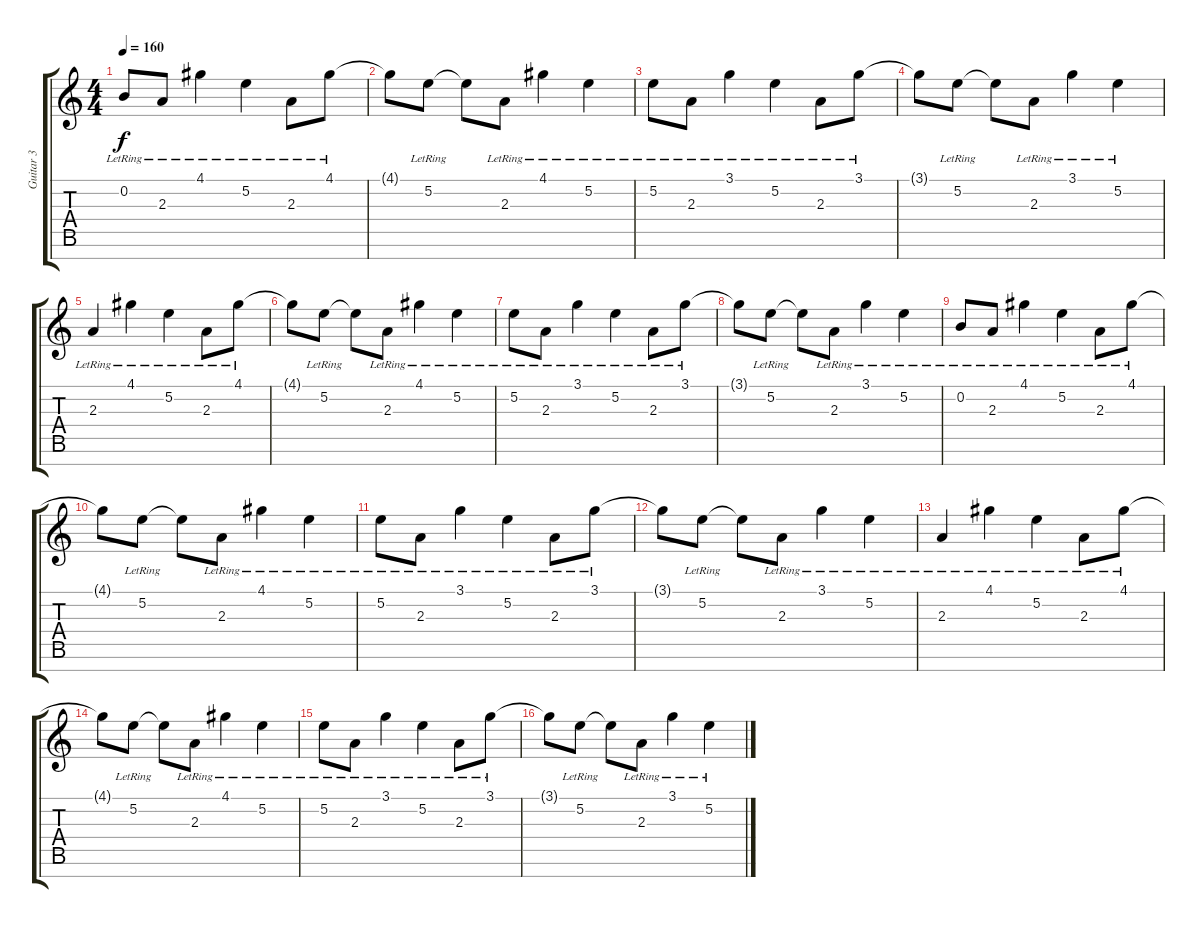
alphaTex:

\track ("Guitar 3" "Guitar 3") {instrument acousticguitarsteel}
\staff {score tabs}
\tuning (E4 B3 G3 D3 A2 E2 B1) {hide}
\ts (4 4)
\section ("" "")
\tempo 160
\clef g2
\ks c
0.2{lr}.8{dy f} 2.3{lr}.8 4.1{lr}.4 5.2{lr}.4 2.3{lr}.8 4.1{lr}.8 |
4.1{t}.8 5.2{lr}.8 5.2{t}.8 2.3{lr}.8 4.1{lr}.4 5.2{lr}.4 |
5.2{lr}.8 2.3{lr}.8 3.1{lr}.4 5.2{lr}.4 2.3{lr}.8 3.1{lr}.8 |
3.1{t}.8 5.2{lr}.8 5.2{t}.8 2.3{lr}.8 3.1{lr}.4 5.2{lr}.4 |
2.3{lr}.4 4.1{lr}.4 5.2{lr}.4 2.3{lr}.8 4.1{lr}.8 |
4.1{t}.8 5.2{lr}.8 5.2{t}.8 2.3{lr}.8 4.1{lr}.4 5.2{lr}.4 |
5.2{lr}.8 2.3{lr}.8 3.1{lr}.4 5.2{lr}.4 2.3{lr}.8 3.1{lr}.8 |
3.1{t}.8 5.2{lr}.8 5.2{t}.8 2.3{lr}.8 3.1{lr}.4 5.2{lr}.4 |
0.2{lr}.8 2.3{lr}.8 4.1{lr}.4 5.2{lr}.4 2.3{lr}.8 4.1{lr}.8 |
4.1{t}.8 5.2{lr}.8 5.2{t}.8 2.3{lr}.8 4.1{lr}.4 5.2{lr}.4 |
5.2{lr}.8 2.3{lr}.8 3.1{lr}.4 5.2{lr}.4 2.3{lr}.8 3.1{lr}.8 |
3.1{t}.8 5.2{lr}.8 5.2{t}.8 2.3{lr}.8 3.1{lr}.4 5.2{lr}.4 |
2.3{lr}.4 4.1{lr}.4 5.2{lr}.4 2.3{lr}.8 4.1{lr}.8 |
4.1{t}.8 5.2{lr}.8 5.2{t}.8 2.3{lr}.8 4.1{lr}.4 5.2{lr}.4 |
5.2{lr}.8 2.3{lr}.8 3.1{lr}.4 5.2{lr}.4 2.3{lr}.8 3.1{lr}.8 |
3.1{t}.8 5.2{lr}.8 5.2{t}.8 2.3{lr}.8 3.1{lr}.4 5.2{lr}.4
